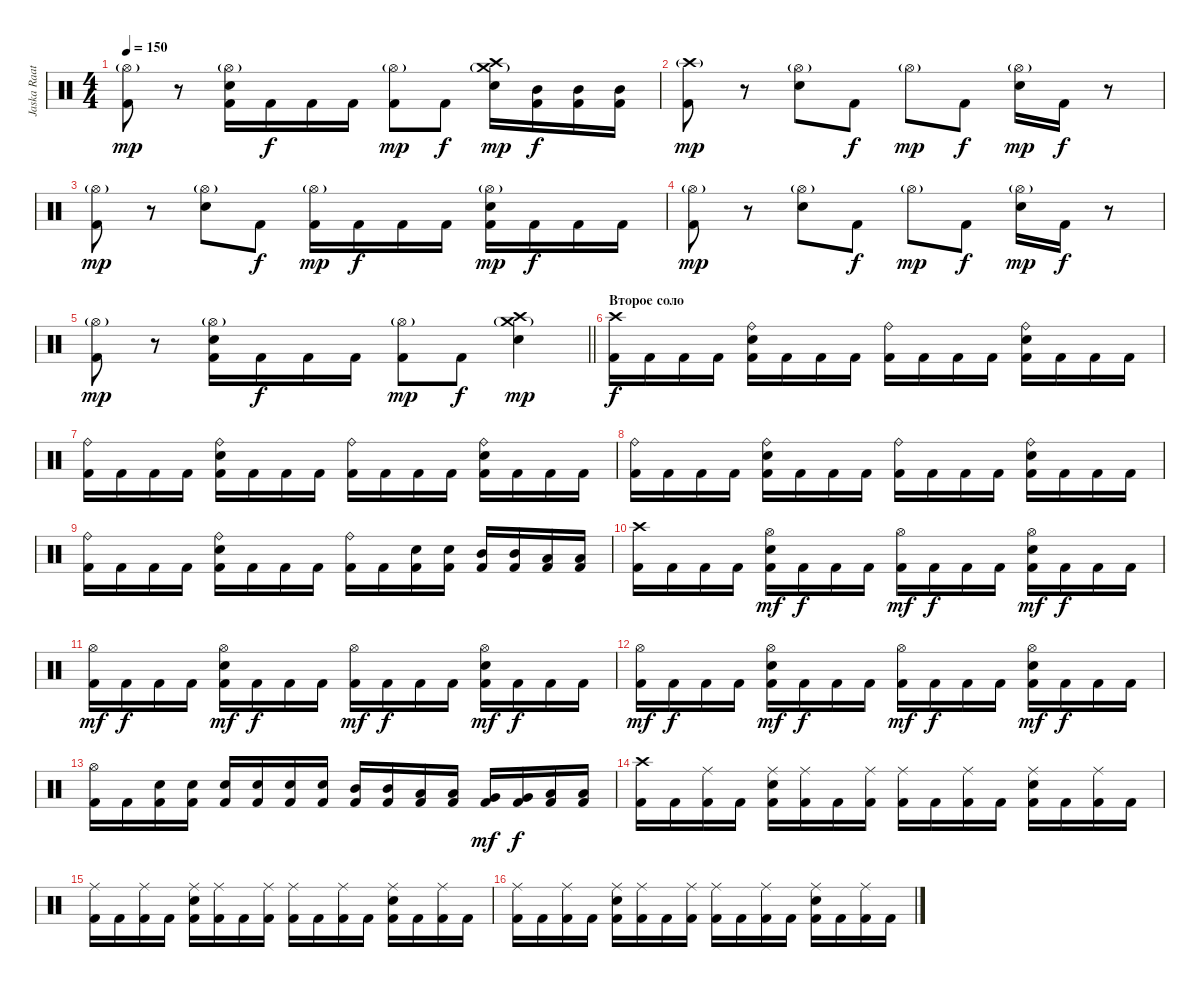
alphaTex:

\track ("Jaska Raatikainen" "Jaska Raat") {instrument percussion}
\staff {score}
\articulation defaults
\ts (4 4)
\tempo 150
\clef neutral
\ks c
("Hi-Hat (open)"{g} "Kick (hit) 2").8{dy mp} r.8 ("Hi-Hat (open)"{g} "Electric Snare (hit)" "Kick (hit) 2").16 "Kick (hit) 2".16{dy f} "Kick (hit) 2".16 "Kick (hit) 2".16 ("Hi-Hat (open)"{g} "Kick (hit) 2").8{dy mp} "Kick (hit) 2".8{dy f} ("Crash medium (hit)"{g} "Crash high (hit)" "Electric Snare (hit)").16{dy mp} ("Mid Tom (hit)" "Kick (hit) 2").16{dy f} ("Mid Tom (hit)" "Kick (hit) 2").16 ("Mid Tom (hit)" "Kick (hit) 2").16 |
("Crash high (hit)"{g} "Kick (hit) 2").8{dy mp} r.8 ("Hi-Hat (open)"{g} "Electric Snare (hit)").8 "Kick (hit) 2".8{dy f} "Hi-Hat (open)"{g}.8{dy mp} "Kick (hit) 2".8{dy f} ("Hi-Hat (open)"{g} "Electric Snare (hit)").16{dy mp} "Kick (hit) 2".16{dy f} r.8 |
("Hi-Hat (open)"{g} "Kick (hit) 2").8{dy mp} r.8 ("Hi-Hat (open)"{g} "Electric Snare (hit)").8 "Kick (hit) 2".8{dy f} ("Hi-Hat (open)"{g} "Kick (hit) 2").16{dy mp} "Kick (hit) 2".16{dy f} "Kick (hit) 2".16 "Kick (hit) 2".16 ("Hi-Hat (open)"{g} "Electric Snare (hit)" "Kick (hit) 2").16{dy mp} "Kick (hit) 2".16{dy f} "Kick (hit) 2".16 "Kick (hit) 2".16 |
("Hi-Hat (open)"{g} "Kick (hit) 2").8{dy mp} r.8 ("Hi-Hat (open)"{g} "Electric Snare (hit)").8 "Kick (hit) 2".8{dy f} "Hi-Hat (open)"{g}.8{dy mp} "Kick (hit) 2".8{dy f} ("Hi-Hat (open)"{g} "Electric Snare (hit)").16{dy mp} "Kick (hit) 2".16{dy f} r.8 |
\barLineRight lightlight
("Hi-Hat (open)"{g} "Kick (hit) 2").8{dy mp} r.8 ("Hi-Hat (open)"{g} "Electric Snare (hit)" "Kick (hit) 2").16 "Kick (hit) 2".16{dy f} "Kick (hit) 2".16 "Kick (hit) 2".16 ("Hi-Hat (open)"{g} "Kick (hit) 2").8{dy mp} "Kick (hit) 2".8{dy f} ("Crash medium (hit)"{g} "Crash high (hit)" "Electric Snare (hit)").4{dy mp} |
\section ("" "Второе соло")
("Crash high (hit)" "Kick (hit) 2").16{dy f} "Kick (hit) 2".16 "Kick (hit) 2".16 "Kick (hit) 2".16 ("Ride (bell)" "Electric Snare (hit)" "Kick (hit) 2").16 "Kick (hit) 2".16 "Kick (hit) 2".16 "Kick (hit) 2".16 ("Ride (bell)" "Kick (hit) 2").16 "Kick (hit) 2".16 "Kick (hit) 2".16 "Kick (hit) 2".16 ("Ride (bell)" "Electric Snare (hit)" "Kick (hit) 2").16 "Kick (hit) 2".16 "Kick (hit) 2".16 "Kick (hit) 2".16 |
("Ride (bell)" "Kick (hit) 2").16 "Kick (hit) 2".16 "Kick (hit) 2".16 "Kick (hit) 2".16 ("Ride (bell)" "Electric Snare (hit)" "Kick (hit) 2").16 "Kick (hit) 2".16 "Kick (hit) 2".16 "Kick (hit) 2".16 ("Ride (bell)" "Kick (hit) 2").16 "Kick (hit) 2".16 "Kick (hit) 2".16 "Kick (hit) 2".16 ("Ride (bell)" "Electric Snare (hit)" "Kick (hit) 2").16 "Kick (hit) 2".16 "Kick (hit) 2".16 "Kick (hit) 2".16 |
("Ride (bell)" "Kick (hit) 2").16 "Kick (hit) 2".16 "Kick (hit) 2".16 "Kick (hit) 2".16 ("Ride (bell)" "Electric Snare (hit)" "Kick (hit) 2").16 "Kick (hit) 2".16 "Kick (hit) 2".16 "Kick (hit) 2".16 ("Ride (bell)" "Kick (hit) 2").16 "Kick (hit) 2".16 "Kick (hit) 2".16 "Kick (hit) 2".16 ("Ride (bell)" "Electric Snare (hit)" "Kick (hit) 2").16 "Kick (hit) 2".16 "Kick (hit) 2".16 "Kick (hit) 2".16 |
("Ride (bell)" "Kick (hit) 2").16 "Kick (hit) 2".16 "Kick (hit) 2".16 "Kick (hit) 2".16 ("Ride (bell)" "Electric Snare (hit)" "Kick (hit) 2").16 "Kick (hit) 2".16 "Kick (hit) 2".16 "Kick (hit) 2".16 ("Ride (bell)" "Kick (hit) 2").16 "Kick (hit) 2".16 ("Electric Snare (hit)" "Kick (hit) 2").16 ("Electric Snare (hit)" "Kick (hit) 2").16 ("Mid Tom (hit)" "Kick (hit) 2").16 ("Mid Tom (hit)" "Kick (hit) 2").16 ("Low Tom (hit)" "Kick (hit) 2").16 ("Low Tom (hit)" "Kick (hit) 2").16 |
("Crash high (hit)" "Kick (hit) 2").16 "Kick (hit) 2".16 "Kick (hit) 2".16 "Kick (hit) 2".16 ("Hi-Hat (open)" "Electric Snare (hit)" "Kick (hit) 2").16{dy mf} "Kick (hit) 2".16{dy f} "Kick (hit) 2".16 "Kick (hit) 2".16 ("Hi-Hat (open)" "Kick (hit) 2").16{dy mf} "Kick (hit) 2".16{dy f} "Kick (hit) 2".16 "Kick (hit) 2".16 ("Hi-Hat (open)" "Electric Snare (hit)" "Kick (hit) 2").16{dy mf} "Kick (hit) 2".16{dy f} "Kick (hit) 2".16 "Kick (hit) 2".16 |
("Hi-Hat (open)" "Kick (hit) 2").16{dy mf} "Kick (hit) 2".16{dy f} "Kick (hit) 2".16 "Kick (hit) 2".16 ("Hi-Hat (open)" "Electric Snare (hit)" "Kick (hit) 2").16{dy mf} "Kick (hit) 2".16{dy f} "Kick (hit) 2".16 "Kick (hit) 2".16 ("Hi-Hat (open)" "Kick (hit) 2").16{dy mf} "Kick (hit) 2".16{dy f} "Kick (hit) 2".16 "Kick (hit) 2".16 ("Hi-Hat (open)" "Electric Snare (hit)" "Kick (hit) 2").16{dy mf} "Kick (hit) 2".16{dy f} "Kick (hit) 2".16 "Kick (hit) 2".16 |
("Hi-Hat (open)" "Kick (hit) 2").16{dy mf} "Kick (hit) 2".16{dy f} "Kick (hit) 2".16 "Kick (hit) 2".16 ("Hi-Hat (open)" "Electric Snare (hit)" "Kick (hit) 2").16{dy mf} "Kick (hit) 2".16{dy f} "Kick (hit) 2".16 "Kick (hit) 2".16 ("Hi-Hat (open)" "Kick (hit) 2").16{dy mf} "Kick (hit) 2".16{dy f} "Kick (hit) 2".16 "Kick (hit) 2".16 ("Hi-Hat (open)" "Electric Snare (hit)" "Kick (hit) 2").16{dy mf} "Kick (hit) 2".16{dy f} "Kick (hit) 2".16 "Kick (hit) 2".16 |
("Hi-Hat (open)" "Kick (hit) 2").16 "Kick (hit) 2".16 ("Electric Snare (hit)" "Kick (hit) 2").16 ("Electric Snare (hit)" "Kick (hit) 2").16 ("Electric Snare (hit)" "Kick (hit) 2").16 ("Snare (hit) 2" "Kick (hit) 2").16 ("Snare (hit) 2" "Kick (hit) 2").16 ("Snare (hit) 2" "Kick (hit) 2").16 ("Mid Tom (hit)" "Kick (hit) 2").16 ("Mid Tom (hit)" "Kick (hit) 2").16 ("Low Tom (hit)" "Kick (hit) 2").16 ("Low Tom (hit)" "Kick (hit) 2").16 ("Very Low Tom (hit)" "Kick (hit) 2").16{dy mf} ("Very Low Tom (hit)" "Kick (hit) 2").16{dy f} ("Low Floor Tom (hit)" "Kick (hit) 2").16 ("Low Floor Tom (hit)" "Kick (hit) 2").16 |
("Crash high (hit)" "Kick (hit) 2").16 "Kick (hit) 2".16 ("Ride (middle)" "Kick (hit) 2").16 "Kick (hit) 2".16 ("Ride (middle)" "Electric Snare (hit)" "Kick (hit) 2").16 ("Ride (middle)" "Kick (hit) 2").16 "Kick (hit) 2".16 ("Ride (middle)" "Kick (hit) 2").16 ("Ride (middle)" "Kick (hit) 2").16 "Kick (hit) 2".16 ("Ride (middle)" "Kick (hit) 2").16 "Kick (hit) 2".16 ("Ride (middle)" "Electric Snare (hit)" "Kick (hit) 2").16 "Kick (hit) 2".16 ("Ride (middle)" "Kick (hit) 2").16 "Kick (hit) 2".16 |
("Ride (middle)" "Kick (hit) 2").16 "Kick (hit) 2".16 ("Ride (middle)" "Kick (hit) 2").16 "Kick (hit) 2".16 ("Ride (middle)" "Electric Snare (hit)" "Kick (hit) 2").16 ("Ride (middle)" "Kick (hit) 2").16 "Kick (hit) 2".16 ("Ride (middle)" "Kick (hit) 2").16 ("Ride (middle)" "Kick (hit) 2").16 "Kick (hit) 2".16 ("Ride (middle)" "Kick (hit) 2").16 "Kick (hit) 2".16 ("Ride (middle)" "Electric Snare (hit)" "Kick (hit) 2").16 "Kick (hit) 2".16 ("Ride (middle)" "Kick (hit) 2").16 "Kick (hit) 2".16 |
("Ride (middle)" "Kick (hit) 2").16 "Kick (hit) 2".16 ("Ride (middle)" "Kick (hit) 2").16 "Kick (hit) 2".16 ("Ride (middle)" "Electric Snare (hit)" "Kick (hit) 2").16 ("Ride (middle)" "Kick (hit) 2").16 "Kick (hit) 2".16 ("Ride (middle)" "Kick (hit) 2").16 ("Ride (middle)" "Kick (hit) 2").16 "Kick (hit) 2".16 ("Ride (middle)" "Kick (hit) 2").16 "Kick (hit) 2".16 ("Ride (middle)" "Electric Snare (hit)" "Kick (hit) 2").16 "Kick (hit) 2".16 ("Ride (middle)" "Kick (hit) 2").16 "Kick (hit) 2".16
